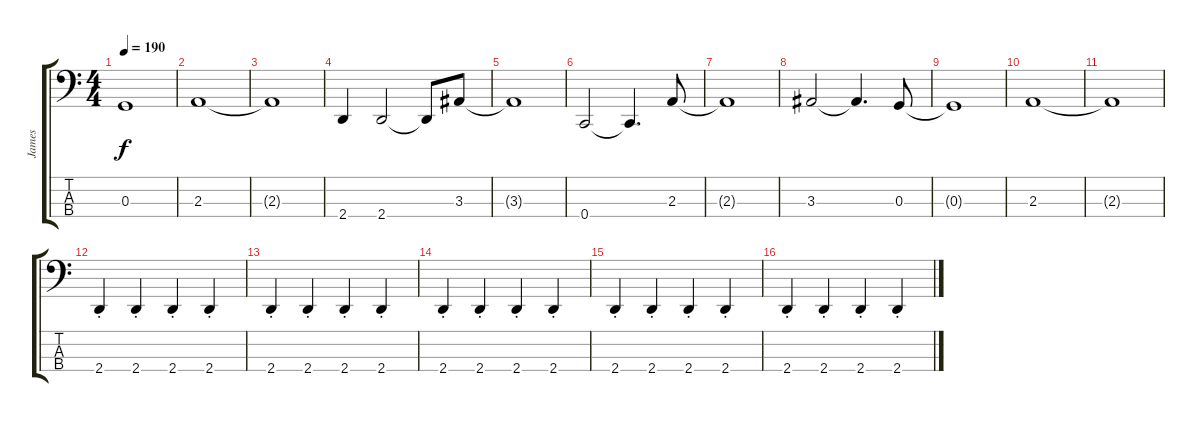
\track ("James" "James") {instrument electricbasspick bank 255}
\staff {score tabs}
\tuning (F2 C2 G1 C1) {hide}
\ts (4 4)
\tempo 190
\clef f4
\ks c
0.3{t}.1{dy f} |
2.3.1 |
2.3{t}.1 |
2.4.4 2.4.2 2.4{t}.8 3.3.8 |
3.3{t}.1 |
0.4.2 0.4{t}.4{d} 2.3.8 |
2.3{t}.1 |
3.3.2 3.3{t}.4{d} 0.3.8 |
0.3{t}.1 |
2.3.1 |
2.3{t}.1 |
2.4{st}.4 2.4{st}.4 2.4{st}.4 2.4{st}.4 |
2.4{st}.4 2.4{st}.4 2.4{st}.4 2.4{st}.4 |
2.4{st}.4 2.4{st}.4 2.4{st}.4 2.4{st}.4 |
2.4{st}.4 2.4{st}.4 2.4{st}.4 2.4{st}.4 |
2.4{st}.4 2.4{st}.4 2.4{st}.4 2.4{st}.4
